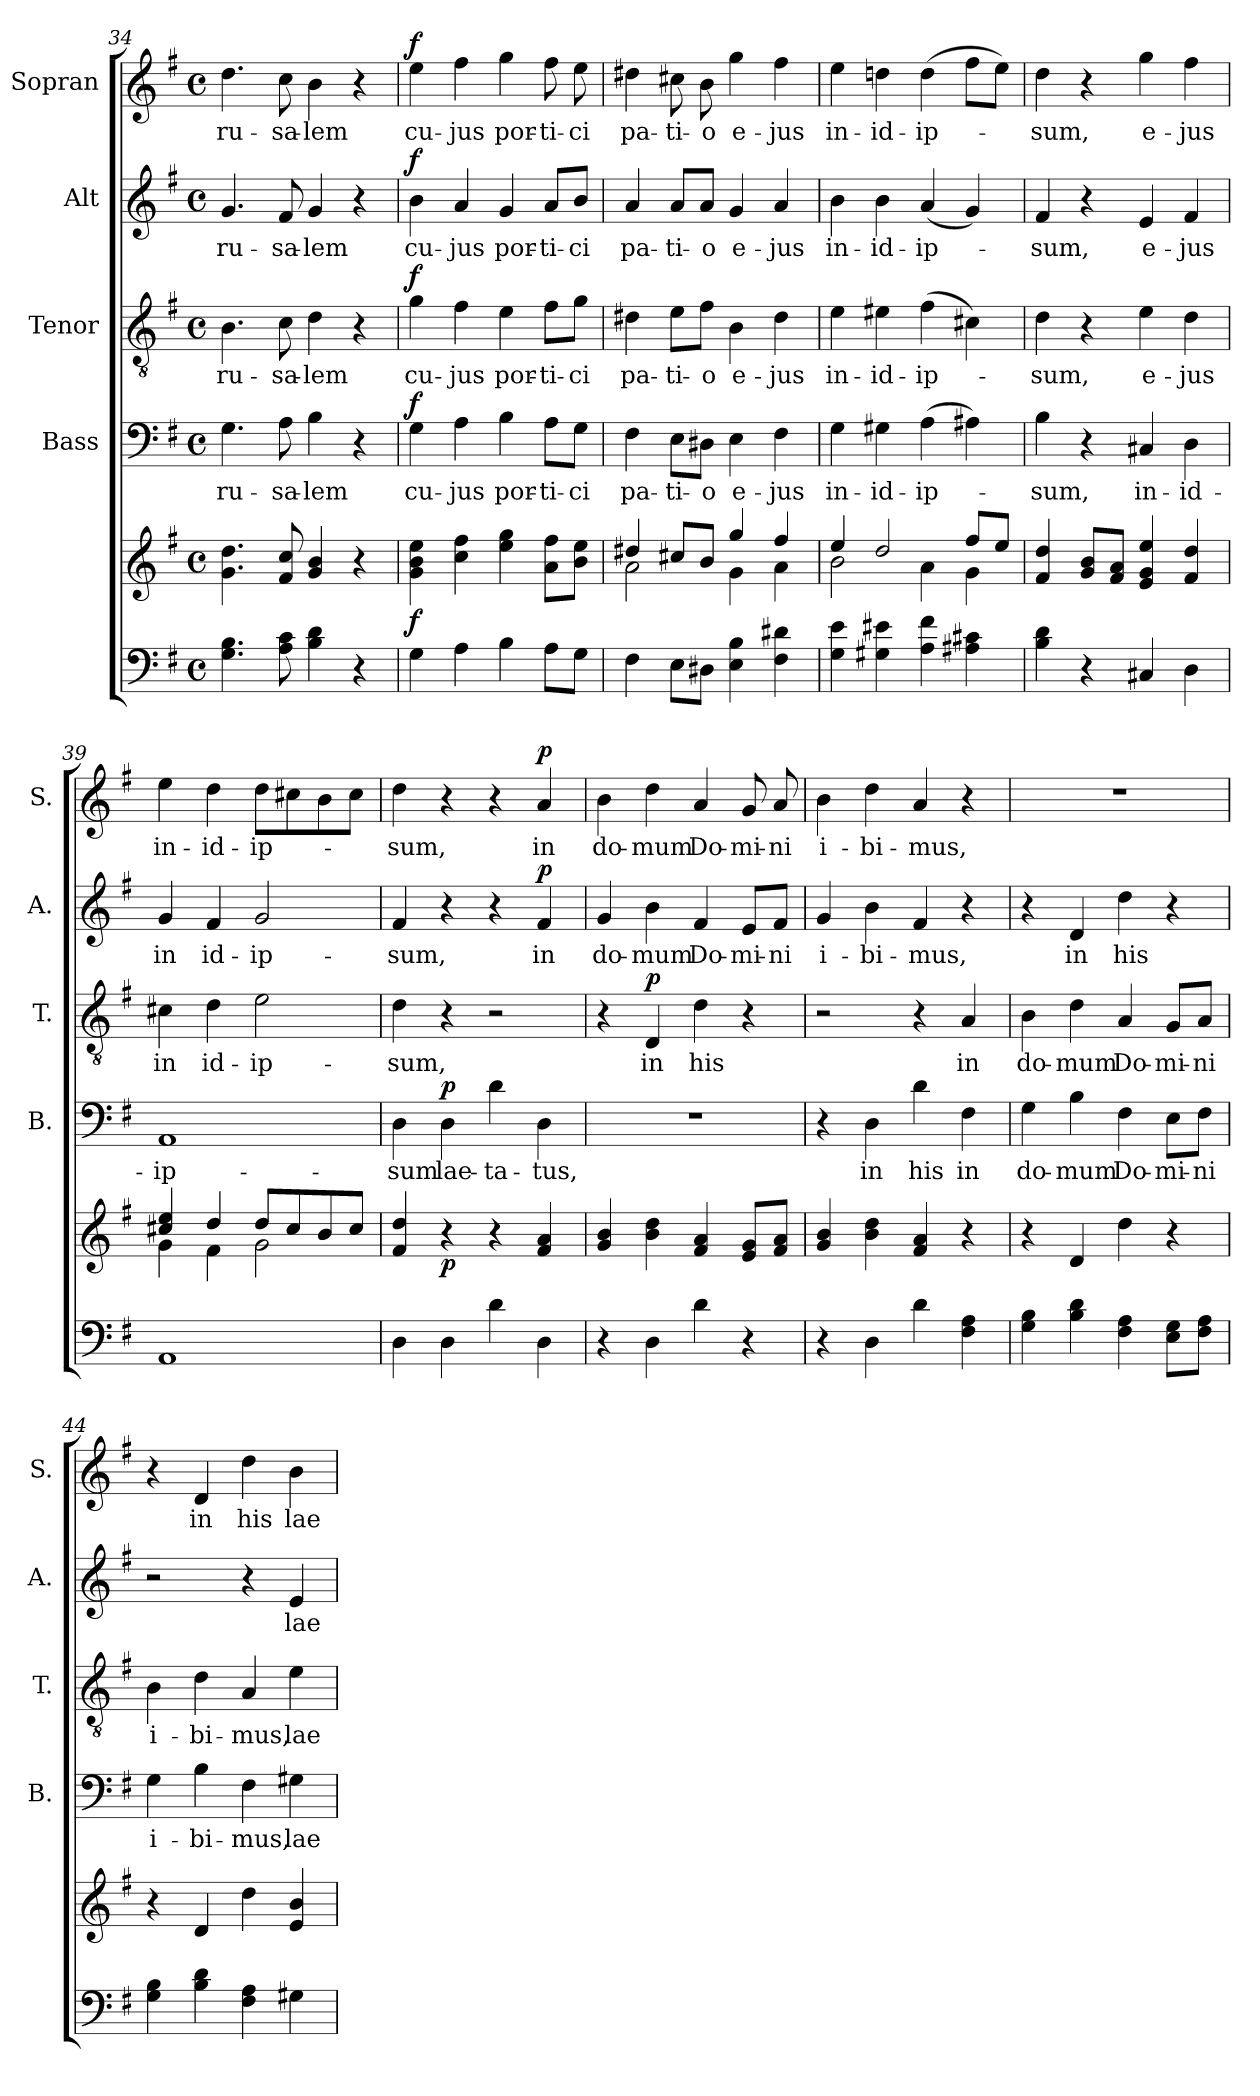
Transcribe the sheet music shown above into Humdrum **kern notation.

**kern	**kern	**dynam	**kern	**text	**dynam	**kern	**text	**dynam	**kern	**text	**dynam	**kern	**text	**dynam
*part5	*part5	*part5	*part4	*part4	*part4	*part3	*part3	*part3	*part2	*part2	*part2	*part1	*part1	*part1
*staff6	*staff5	*staff5/6	*staff4	*staff4	*staff4	*staff3	*staff3	*staff3	*staff2	*staff2	*staff2	*staff1	*staff1	*staff1
*	*	*	*I"Bass	*	*	*I"Tenor	*	*	*I"Alt	*	*	*I"Sopran	*	*
*	*	*	*I'B.	*	*	*I'T.	*	*	*I'A.	*	*	*I'S.	*	*
*clefF4	*clefG2	*	*clefF4	*	*	*clefGv2	*	*	*clefG2	*	*	*clefG2	*	*
*k[f#]	*k[f#]	*	*k[f#]	*	*	*k[f#]	*	*	*k[f#]	*	*	*k[f#]	*	*
*G:	*G:	*	*G:	*	*	*G:	*	*	*G:	*	*	*G:	*	*
*M4/4	*M4/4	*	*M4/4	*	*	*M4/4	*	*	*M4/4	*	*	*M4/4	*	*
*met(c)	*met(c)	*	*met(c)	*	*	*met(c)	*	*	*met(c)	*	*	*met(c)	*	*
=34	=34	=34	=34	=34	=34	=34	=34	=34	=34	=34	=34	=34	=34	=34
!	!	!	!	!LO:LY:b	!	!	!LO:LY:b	!	!	!LO:LY:b	!	!	!LO:LY:b	!
4.G\ 4.B\	4.g\ 4.dd\	.	4.G\	-ru-	.	4.B\	-ru-	.	4.g/	-ru-	.	4.dd\	-ru-	.
!	!	!	!	!LO:LY:b	!	!	!LO:LY:b	!	!	!LO:LY:b	!	!	!LO:LY:b	!
8A\ 8c\	8f#/ 8cc/	.	8A\	-sa-	.	8c\	-sa-	.	8f#/	-sa-	.	8cc\	-sa-	.
!	!	!	!	!LO:LY:b	!	!	!LO:LY:b	!	!	!LO:LY:b	!	!	!LO:LY:b	!
4B\ 4d\	4g/ 4b/	.	4B\	-lem	.	4d\	-lem	.	4g/	-lem	.	4b\	-lem	.
4r	4r	.	4r	.	.	4r	.	.	4r	.	.	4r	.	.
=35	=35	=35	=35	=35	=35	=35	=35	=35	=35	=35	=35	=35	=35	=35
!	!	!LO:DY:b	!	!LO:LY:b	!LO:DY:a	!	!LO:LY:b	!LO:DY:a	!	!LO:LY:b	!LO:DY:a	!	!LO:LY:b	!LO:DY:a
4G\	4g\ 4b\ 4ee\	f	4G\	cu-	f	4g\	cu-	f	4b\	cu-	f	4ee\	cu-	f
!	!	!	!	!LO:LY:b	!	!	!LO:LY:b	!	!	!LO:LY:b	!	!	!LO:LY:b	!
4A\	4cc\ 4ff#\	.	4A\	-jus	.	4f#\	-jus	.	4a/	-jus	.	4ff#\	-jus	.
!	!	!	!	!LO:LY:b	!	!	!LO:LY:b	!	!	!LO:LY:b	!	!	!LO:LY:b	!
4B\	4ee\ 4gg\	.	4B\	por-	.	4e\	por-	.	4g/	por-	.	4gg\	por-	.
!	!	!	!	!LO:LY:b	!	!	!LO:LY:b	!	!	!LO:LY:b	!	!	!LO:LY:b	!
8A\L	8a\ 8ff#\L	.	8A\L	-ti-	.	8f#\L	-ti-	.	8a/L	-ti-	.	8ff#\	-ti-	.
!	!	!	!	!LO:LY:b	!	!	!LO:LY:b	!	!	!LO:LY:b	!	!	!LO:LY:b	!
8G\J	8b\ 8ee\J	.	8G\J	-ci	.	8g\J	-ci	.	8b/J	-ci	.	8ee\	-ci	.
=36	=36	=36	=36	=36	=36	=36	=36	=36	=36	=36	=36	=36	=36	=36
*	*^	*	*	*	*	*	*	*	*	*	*	*	*	*
!	!	!	!	!	!LO:LY:b	!	!	!LO:LY:b	!	!	!LO:LY:b	!	!	!LO:LY:b	!
4F#\	4dd#X/	2a\	.	4F#\	pa-	.	4d#X\	pa-	.	4a/	pa-	.	4dd#X\	pa-	.
!	!	!	!	!	!LO:LY:b	!	!	!LO:LY:b	!	!	!LO:LY:b	!	!	!LO:LY:b	!
8E\L	8cc#X/L	.	.	8E\L	-ti-	.	8e\L	-ti-	.	8a/L	-ti-	.	8cc#X\	-ti-	.
!	!	!	!	!	!LO:LY:b	!	!	!LO:LY:b	!	!	!LO:LY:b	!	!	!LO:LY:b	!
8D#X\J	8b/J	.	.	8D#X\J	-o	.	8f#\J	-o	.	8a/J	-o	.	8b\	-o	.
!	!	!	!	!	!LO:LY:b	!	!	!LO:LY:b	!	!	!LO:LY:b	!	!	!LO:LY:b	!
4E\ 4B\	4gg/	4g\	.	4E\	e-	.	4B\	e-	.	4g/	e-	.	4gg\	e-	.
!	!	!	!	!	!LO:LY:b	!	!	!LO:LY:b	!	!	!LO:LY:b	!	!	!LO:LY:b	!
4F#\ 4d#X\	4ff#/	4a\	.	4F#\	-jus	.	4d#\	-jus	.	4a/	-jus	.	4ff#\	-jus	.
=37	=37	=37	=37	=37	=37	=37	=37	=37	=37	=37	=37	=37	=37	=37	=37
!	!	!	!	!	!LO:LY:b	!	!	!LO:LY:b	!	!	!LO:LY:b	!	!	!LO:LY:b	!
4G\ 4e\	4ee/	2b\	.	4G\	in-	.	4e\	in-	.	4b\	in-	.	4ee\	in-	.
!	!	!	!	!	!LO:LY:b	!	!	!LO:LY:b	!	!	!LO:LY:b	!	!	!LO:LY:b	!
4G#X\ 4e#X\	2dd/	.	.	4G#X\	-id-	.	4e#X\	-id-	.	4b\	-id-	.	4ddn\	-id-	.
!	!	!	!	!	!LO:LY:b	!	!	!LO:LY:b	!	!	!LO:LY:b	!	!	!LO:LY:b	!
4A\ 4f#\	.	4a\	.	(>4A\	-ip-	.	(>4f#\	-ip-	.	(<4a/	-ip-	.	(>4dd\	-ip-	.
4A#X\ 4c#X\	8ff#/L	4g\	.	4A#X\)	.	.	4c#X\)	.	.	4g/)	.	.	8ff#\L	.	.
.	8ee/J	.	.	.	.	.	.	.	.	.	.	.	8ee\J)	.	.
*	*v	*v	*	*	*	*	*	*	*	*	*	*	*	*	*
!!LO:PB:g=z
=38	=38	=38	=38	=38	=38	=38	=38	=38	=38	=38	=38	=38	=38	=38
!	!	!	!	!LO:LY:b	!	!	!LO:LY:b	!	!	!LO:LY:b	!	!	!LO:LY:b	!
4B\ 4d\	4f#/ 4dd/	.	4B\	-sum,	.	4d\	-sum,	.	4f#/	-sum,	.	4dd\	-sum,	.
4r	8g/ 8b/L	.	4r	.	.	4r	.	.	4r	.	.	4r	.	.
.	8f#/ 8a/J	.	.	.	.	.	.	.	.	.	.	.	.	.
!	!	!	!	!LO:LY:b	!	!	!LO:LY:b	!	!	!LO:LY:b	!	!	!LO:LY:b	!
4C#X/	4e/ 4g/ 4ee/	.	4C#X/	in-	.	4e\	e-	.	4e/	e-	.	4gg\	e-	.
!	!	!	!	!LO:LY:b	!	!	!LO:LY:b	!	!	!LO:LY:b	!	!	!LO:LY:b	!
4D\	4f#/ 4dd/	.	4D\	-id-	.	4d\	-jus	.	4f#/	-jus	.	4ff#\	-jus	.
=39	=39	=39	=39	=39	=39	=39	=39	=39	=39	=39	=39	=39	=39	=39
*	*^	*	*	*	*	*	*	*	*	*	*	*	*	*
!	!	!	!	!	!LO:LY:b	!	!	!LO:LY:b	!	!	!LO:LY:b	!	!	!LO:LY:b	!
1AA	4cc#X/ 4ee/	4g\	.	1AA	-ip-	.	4c#X\	in	.	4g/	in	.	4ee\	in-	.
!	!	!	!	!	!	!	!	!LO:LY:b	!	!	!LO:LY:b	!	!	!LO:LY:b	!
.	4dd/	4f#\	.	.	.	.	4d\	id-	.	4f#/	id-	.	4dd\	-id-	.
!	!	!	!	!	!	!	!	!LO:LY:b	!	!	!LO:LY:b	!	!	!LO:LY:b	!
.	8dd/L	2g\	.	.	.	.	2e\	-ip-	.	2g/	-ip-	.	8dd\L	-ip-	.
.	8cc#/	.	.	.	.	.	.	.	.	.	.	.	8cc#X\	.	.
.	8b/	.	.	.	.	.	.	.	.	.	.	.	8b\	.	.
.	8cc#/J	.	.	.	.	.	.	.	.	.	.	.	8cc#\J	.	.
*	*v	*v	*	*	*	*	*	*	*	*	*	*	*	*	*
=40	=40	=40	=40	=40	=40	=40	=40	=40	=40	=40	=40	=40	=40	=40
!	!	!	!	!LO:LY:b	!	!	!LO:LY:b	!	!	!LO:LY:b	!	!	!LO:LY:b	!
4D\	4f#/ 4dd/	.	4D\	-sum	.	4d\	-sum,	.	4f#/	-sum,	.	4dd\	-sum,	.
!	!	!LO:DY:b	!	!LO:LY:b	!LO:DY:a	!	!	!	!	!	!	!	!	!
4D\	4r	p	4D\	lae-	p	4r	.	.	4r	.	.	4r	.	.
!	!	!	!	!LO:LY:b	!	!	!	!	!	!	!	!	!	!
4d\	4r	.	4d\	-ta-	.	2r	.	.	4r	.	.	4r	.	.
!	!	!	!	!LO:LY:b	!	!	!	!	!	!LO:LY:b	!LO:DY:a	!	!LO:LY:b	!LO:DY:a
4D\	4f#/ 4a/	.	4D\	-tus,	.	.	.	.	4f#/	in	p	4a/	in	p
=41	=41	=41	=41	=41	=41	=41	=41	=41	=41	=41	=41	=41	=41	=41
!	!	!	!	!	!	!	!	!	!	!LO:LY:b	!	!	!LO:LY:b	!
4r	4g/ 4b/	.	1r	.	.	4r	.	.	4g/	do-	.	4b\	do-	.
!	!	!	!	!	!	!	!LO:LY:b	!LO:DY:a	!	!LO:LY:b	!	!	!LO:LY:b	!
4D\	4b\ 4dd\	.	.	.	.	4D/	in	p	4b\	-mum	.	4dd\	-mum	.
!	!	!	!	!	!	!	!LO:LY:b	!	!	!LO:LY:b	!	!	!LO:LY:b	!
4d\	4f#/ 4a/	.	.	.	.	4d\	his	.	4f#/	Do-	.	4a/	Do-	.
!	!	!	!	!	!	!	!	!	!	!LO:LY:b	!	!	!LO:LY:b	!
4r	8e/ 8g/L	.	.	.	.	4r	.	.	8e/L	-mi-	.	8g/	-mi-	.
!	!	!	!	!	!	!	!	!	!	!LO:LY:b	!	!	!LO:LY:b	!
.	8f#/ 8a/J	.	.	.	.	.	.	.	8f#/J	-ni	.	8a/	-ni	.
=42	=42	=42	=42	=42	=42	=42	=42	=42	=42	=42	=42	=42	=42	=42
!	!	!	!	!	!	!	!	!	!	!LO:LY:b	!	!	!LO:LY:b	!
4r	4g/ 4b/	.	4r	.	.	2r	.	.	4g/	i-	.	4b\	i-	.
!	!	!	!	!LO:LY:b	!	!	!	!	!	!LO:LY:b	!	!	!LO:LY:b	!
4D\	4b\ 4dd\	.	4D\	in	.	.	.	.	4b\	-bi-	.	4dd\	-bi-	.
!	!	!	!	!LO:LY:b	!	!	!	!	!	!LO:LY:b	!	!	!LO:LY:b	!
4d\	4f#/ 4a/	.	4d\	his	.	4r	.	.	4f#/	-mus,	.	4a/	-mus,	.
!	!	!	!	!LO:LY:b	!	!	!LO:LY:b	!	!	!	!	!	!	!
4F#\ 4A\	4r	.	4F#\	in	.	4A/	in	.	4r	.	.	4r	.	.
=43	=43	=43	=43	=43	=43	=43	=43	=43	=43	=43	=43	=43	=43	=43
!	!	!	!	!LO:LY:b	!	!	!LO:LY:b	!	!	!	!	!	!	!
4G\ 4B\	4r	.	4G\	do-	.	4B\	do-	.	4r	.	.	1r	.	.
!	!	!	!	!LO:LY:b	!	!	!LO:LY:b	!	!	!LO:LY:b	!	!	!	!
4B\ 4d\	4d/	.	4B\	-mum	.	4d\	-mum	.	4d/	in	.	.	.	.
!	!	!	!	!LO:LY:b	!	!	!LO:LY:b	!	!	!LO:LY:b	!	!	!	!
4F#\ 4A\	4dd\	.	4F#\	Do-	.	4A/	Do-	.	4dd\	his	.	.	.	.
!	!	!	!	!LO:LY:b	!	!	!LO:LY:b	!	!	!	!	!	!	!
8E\ 8G\L	4r	.	8E\L	-mi-	.	8G/L	-mi-	.	4r	.	.	.	.	.
!	!	!	!	!LO:LY:b	!	!	!LO:LY:b	!	!	!	!	!	!	!
8F#\ 8A\J	.	.	8F#\J	-ni	.	8A/J	-ni	.	.	.	.	.	.	.
!!LO:LB:g=z
=44	=44	=44	=44	=44	=44	=44	=44	=44	=44	=44	=44	=44	=44	=44
!	!	!	!	!LO:LY:b	!	!	!LO:LY:b	!	!	!	!	!	!	!
4G\ 4B\	4r	.	4G\	i-	.	4B\	i-	.	2r	.	.	4r	.	.
!	!	!	!	!LO:LY:b	!	!	!LO:LY:b	!	!	!	!	!	!LO:LY:b	!
4B\ 4d\	4d/	.	4B\	-bi-	.	4d\	-bi-	.	.	.	.	4d/	in	.
!	!	!	!	!LO:LY:b	!	!	!LO:LY:b	!	!	!	!	!	!LO:LY:b	!
4F#\ 4A\	4dd\	.	4F#\	-mus,	.	4A/	-mus,	.	4r	.	.	4dd\	his	.
!	!	!	!	!LO:LY:b	!	!	!LO:LY:b	!	!	!LO:LY:b	!	!	!LO:LY:b	!
4G#X\	4e/ 4b/	.	4G#X\	lae-	.	4e\	lae-	.	4e/	lae-	.	4b\	lae-	.
=	=	=	=	=	=	=	=	=	=	=	=	=	=	=
*-	*-	*-	*-	*-	*-	*-	*-	*-	*-	*-	*-	*-	*-	*-
